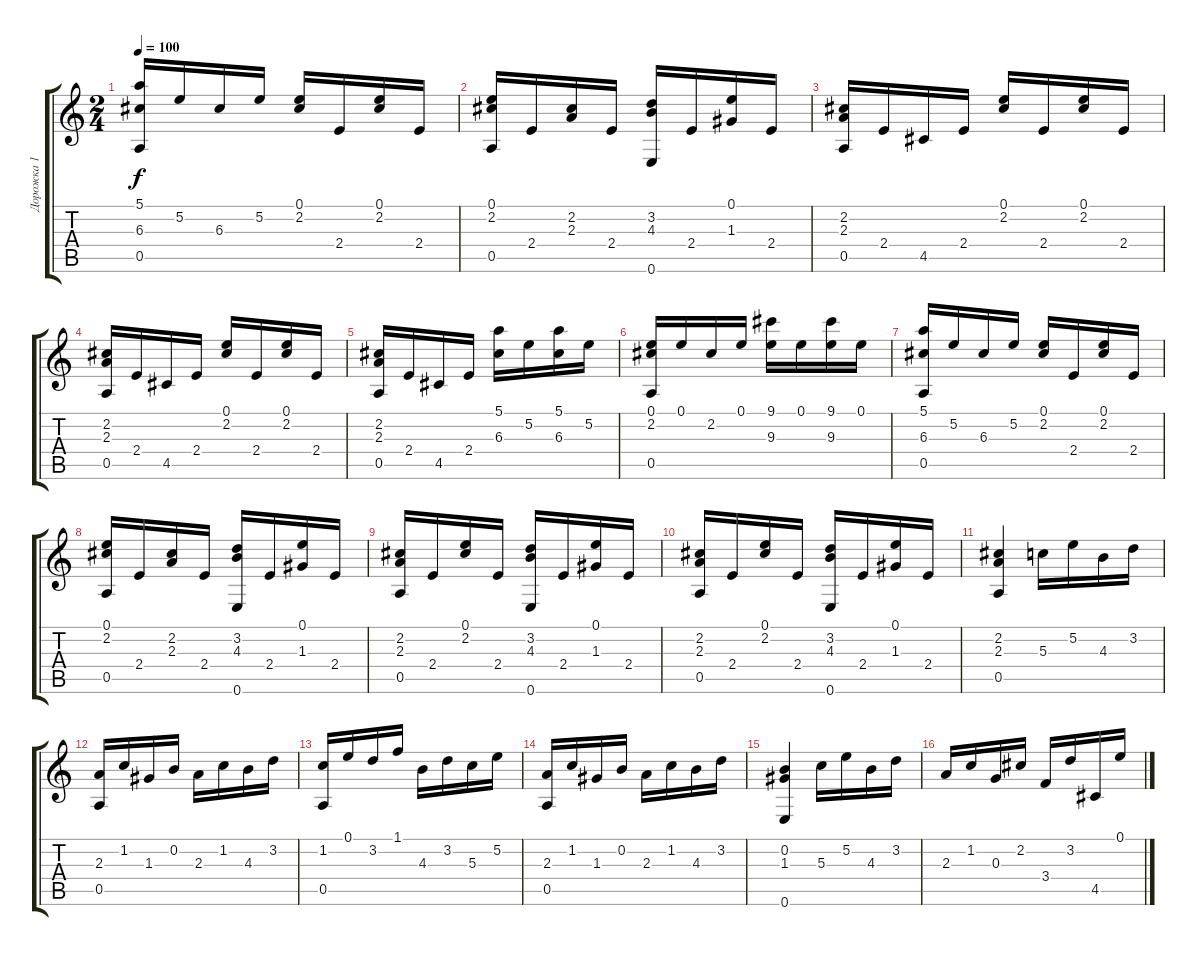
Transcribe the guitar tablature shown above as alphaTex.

\track ("Дорожка 1" "Дорожка 1") {instrument acousticguitarnylon}
\staff {score tabs}
\tuning (E4 B3 G3 D3 A2 E2) {hide}
\ts (2 4)
\tempo 100
\clef g2
\ks c
(5.1 6.3 0.5).16{dy f} 5.2.16 6.3.16 5.2.16 (0.1 2.2).16 2.4.16 (0.1 2.2).16 2.4.16 |
(0.1 2.2 0.5).16 2.4.16 (2.2 2.3).16 2.4.16 (3.2 4.3 0.6).16 2.4.16 (0.1 1.3).16 2.4.16 |
(2.2 2.3 0.5).16 2.4.16 4.5.16 2.4.16 (0.1 2.2).16 2.4.16 (0.1 2.2).16 2.4.16 |
(2.2 2.3 0.5).16 2.4.16 4.5.16 2.4.16 (0.1 2.2).16 2.4.16 (0.1 2.2).16 2.4.16 |
(2.2 2.3 0.5).16 2.4.16 4.5.16 2.4.16 (5.1 6.3).16 5.2.16 (5.1 6.3).16 5.2.16 |
(0.1 2.2 0.5).16 0.1.16 2.2.16 0.1.16 (9.1 9.3).16 0.1.16 (9.1 9.3).16 0.1.16 |
(5.1 6.3 0.5).16 5.2.16 6.3.16 5.2.16 (0.1 2.2).16 2.4.16 (0.1 2.2).16 2.4.16 |
(0.1 2.2 0.5).16 2.4.16 (2.2 2.3).16 2.4.16 (3.2 4.3 0.6).16 2.4.16 (0.1 1.3).16 2.4.16 |
(2.2 2.3 0.5).16 2.4.16 (0.1 2.2).16 2.4.16 (3.2 4.3 0.6).16 2.4.16 (0.1 1.3).16 2.4.16 |
(2.2 2.3 0.5).16 2.4.16 (0.1 2.2).16 2.4.16 (3.2 4.3 0.6).16 2.4.16 (0.1 1.3).16 2.4.16 |
(2.2 2.3 0.5).4 5.3.16 5.2.16 4.3.16 3.2.16 |
(2.3 0.5).16 1.2.16 1.3.16 0.2.16 2.3.16 1.2.16 4.3.16 3.2.16 |
(1.2 0.5).16 0.1.16 3.2.16 1.1.16 4.3.16 3.2.16 5.3.16 5.2.16 |
(2.3 0.5).16 1.2.16 1.3.16 0.2.16 2.3.16 1.2.16 4.3.16 3.2.16 |
(0.2 1.3 0.6).4 5.3.16 5.2.16 4.3.16 3.2.16 |
2.3.16 1.2.16 0.3.16 2.2.16 3.4.16 3.2.16 4.5.16 0.1.16
